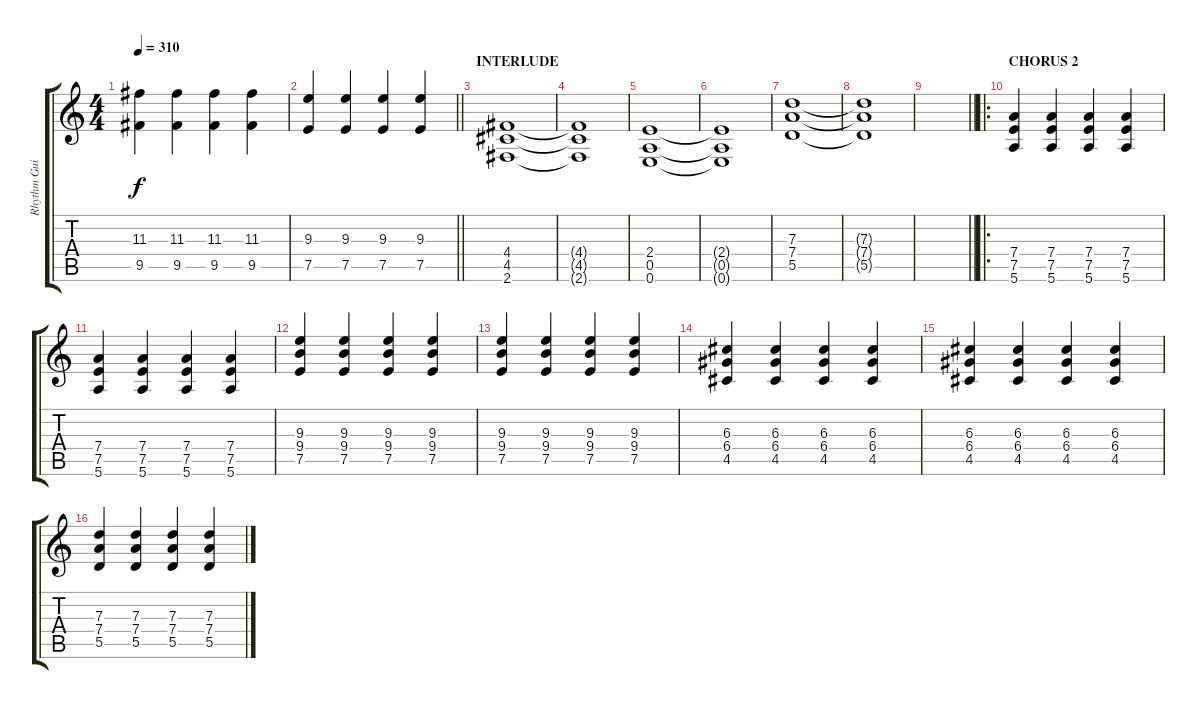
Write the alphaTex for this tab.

\track ("Rhythm Guitar" "Rhythm Gui") {instrument overdrivenguitar}
\staff {score tabs}
\tuning (E4 B3 G3 D3 A2 E2) {hide}
\ts (4 4)
\tempo 310
\clef g2
\ks c
(11.3 9.5).4{dy f} (11.3 9.5).4 (11.3 9.5).4 (11.3 9.5).4 |
\barLineRight lightlight
(9.3 7.5).4 (9.3 7.5).4 (9.3 7.5).4 (9.3 7.5).4 |
\section ("" "INTERLUDE")
(4.4 4.5 2.6).1 |
(4.4{t} 4.5{t} 2.6{t}).1 |
(2.4 0.5 0.6).1 |
(2.4{t} 0.5{t} 0.6{t}).1 |
(7.3 7.4 5.5).1 |
(7.3{t} 7.4{t} 5.5{t}).1 |
\barLineRight lightlight
|
\ro
\section ("" "CHORUS 2")
(7.4 7.5 5.6).4 (7.4 7.5 5.6).4 (7.4 7.5 5.6).4 (7.4 7.5 5.6).4 |
(7.4 7.5 5.6).4 (7.4 7.5 5.6).4 (7.4 7.5 5.6).4 (7.4 7.5 5.6).4 |
(9.3 9.4 7.5).4 (9.3 9.4 7.5).4 (9.3 9.4 7.5).4 (9.3 9.4 7.5).4 |
(9.3 9.4 7.5).4 (9.3 9.4 7.5).4 (9.3 9.4 7.5).4 (9.3 9.4 7.5).4 |
(6.3 6.4 4.5).4 (6.3 6.4 4.5).4 (6.3 6.4 4.5).4 (6.3 6.4 4.5).4 |
(6.3 6.4 4.5).4 (6.3 6.4 4.5).4 (6.3 6.4 4.5).4 (6.3 6.4 4.5).4 |
(7.3 7.4 5.5).4 (7.3 7.4 5.5).4 (7.3 7.4 5.5).4 (7.3 7.4 5.5).4
